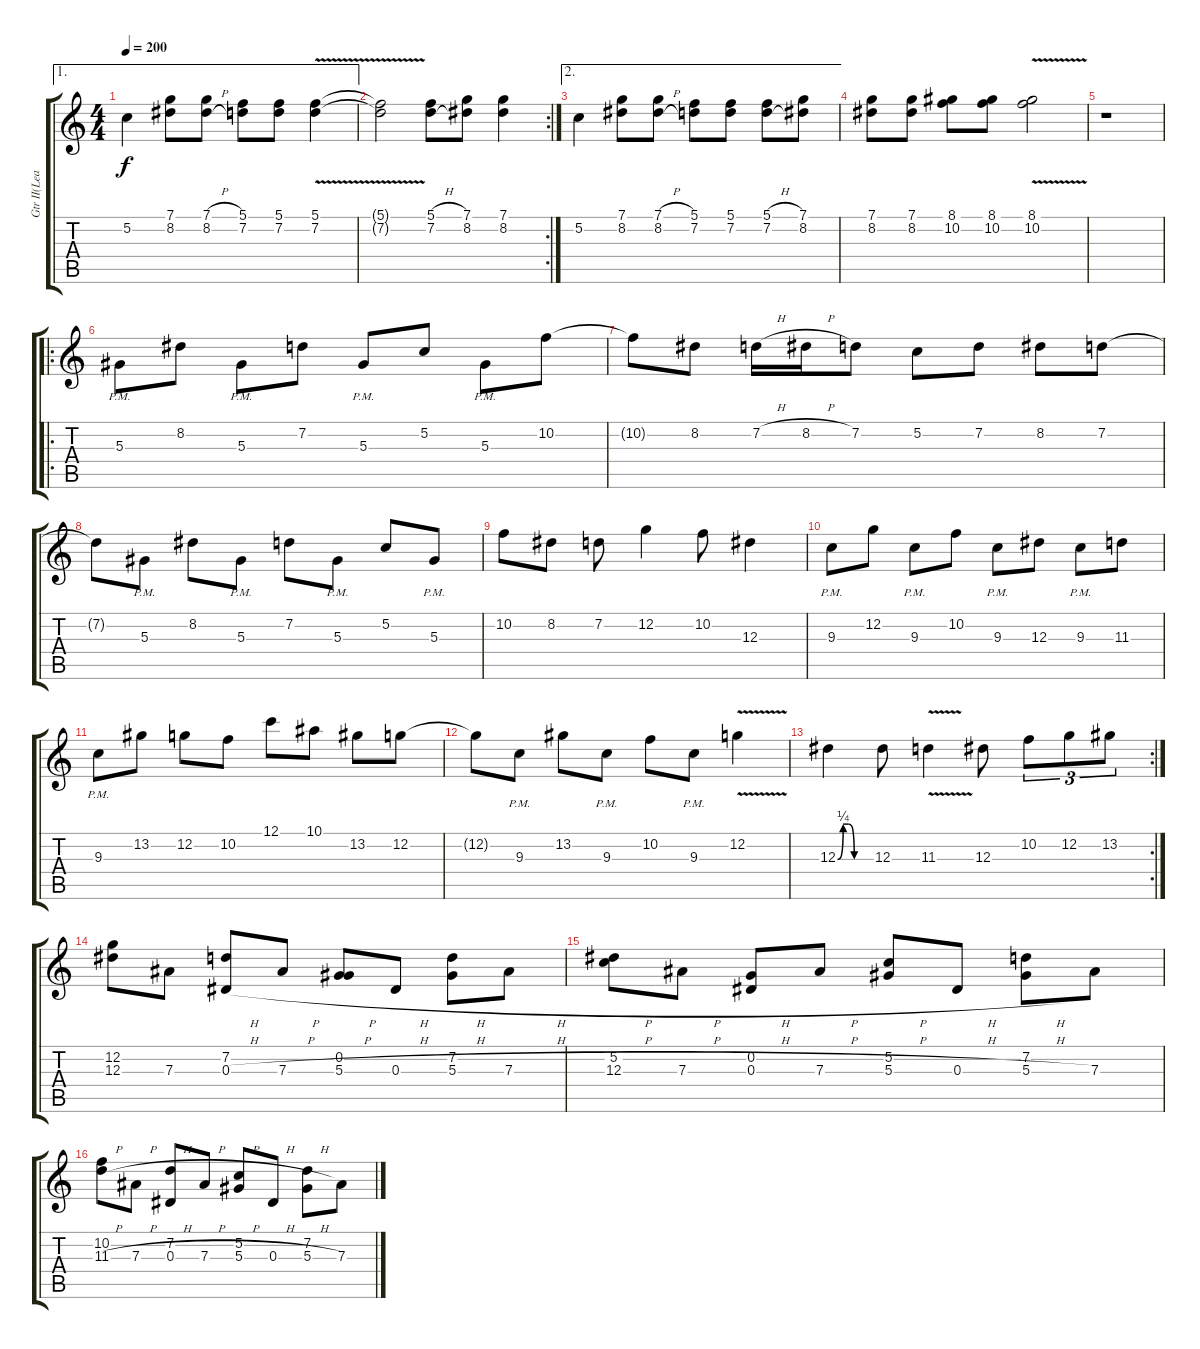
\track ("Gtr II(Lead)" "Gtr II(Lea") {instrument distortionguitar}
\staff {score tabs}
\tuning (C4 G3 Eb3 Bb2 F2 C2) {hide}
\ae 1
\ts (4 4)
\tempo 200
\clef g2
\ks c
5.2.4{dy f} (7.1 8.2).8 (7.1{h} 8.2{h}).8 (5.1 7.2).8 (5.1 7.2).8 (5.1{v} 7.2{v}).4 |
\rc 2
(5.1{t} 7.2{t}).2 (5.1{h} 7.2{h}).8 (7.1 8.2).8 (7.1 8.2).4 |
\ae 2
5.2.4 (7.1 8.2).8 (7.1{h} 8.2{h}).8 (5.1 7.2).8 (5.1 7.2).8 (5.1{h} 7.2{h}).8 (7.1 8.2).8 |
(7.1 8.2).8 (7.1 8.2).8 (8.1 10.2).8 (8.1 10.2).8 (8.1{v} 10.2{v}).2 |
r.1 |
\ro
5.3{pm}.8 8.2.8 5.3{pm}.8 7.2.8 5.3{pm}.8 5.2.8 5.3{pm}.8 10.2.8 |
10.2{t}.8 8.2.8 7.2{h}.16 8.2{h}.16 7.2.8 5.2.8 7.2.8 8.2.8 7.2.8 |
7.2{t}.8 5.3{pm}.8 8.2.8 5.3{pm}.8 7.2.8 5.3{pm}.8 5.2.8 5.3{pm}.8 |
10.2.8 8.2.8 7.2.8 12.2.4 10.2.8 12.3.4 |
9.3{pm}.8 12.2.8 9.3{pm}.8 10.2.8 9.3{pm}.8 12.3.8 9.3{pm}.8 11.3.8 |
9.3{pm}.8 13.2.8 12.2.8 10.2.8 12.1.8 10.1.8 13.2.8 12.2.8 |
12.2{t}.8 9.3{pm}.8 13.2.8 9.3{pm}.8 10.2.8 9.3{pm}.8 12.2{v}.4 |
\rc 2
12.3{be (custom 0 0 10 1 20 1 30 0 60 0)}.4 12.3.8 11.3{v}.4 12.3.8 10.2.8{tu (3 2)} 12.2.8{tu (3 2)} 13.2.8{tu (3 2)} |
(12.2 12.3).8 7.3.8 (7.2 0.3{h}).8 7.3{h}.8 (0.2 5.3{h}).8 0.3{h}.8 (7.2 5.3{h}).8 7.3{h}.8 |
(5.2 12.3{h}).8 7.3{h}.8 (0.2 0.3{h}).8 7.3{h}.8 (5.2 5.3{h}).8 0.3{h}.8 (7.2 5.3{h}).8 7.3.8 |
(10.2 11.3{h}).8 7.3{h}.8 (7.2 0.3{h}).8 7.3{h}.8 (5.2 5.3{h}).8 0.3{h}.8 (7.2 5.3{h}).8 7.3{h}.8
